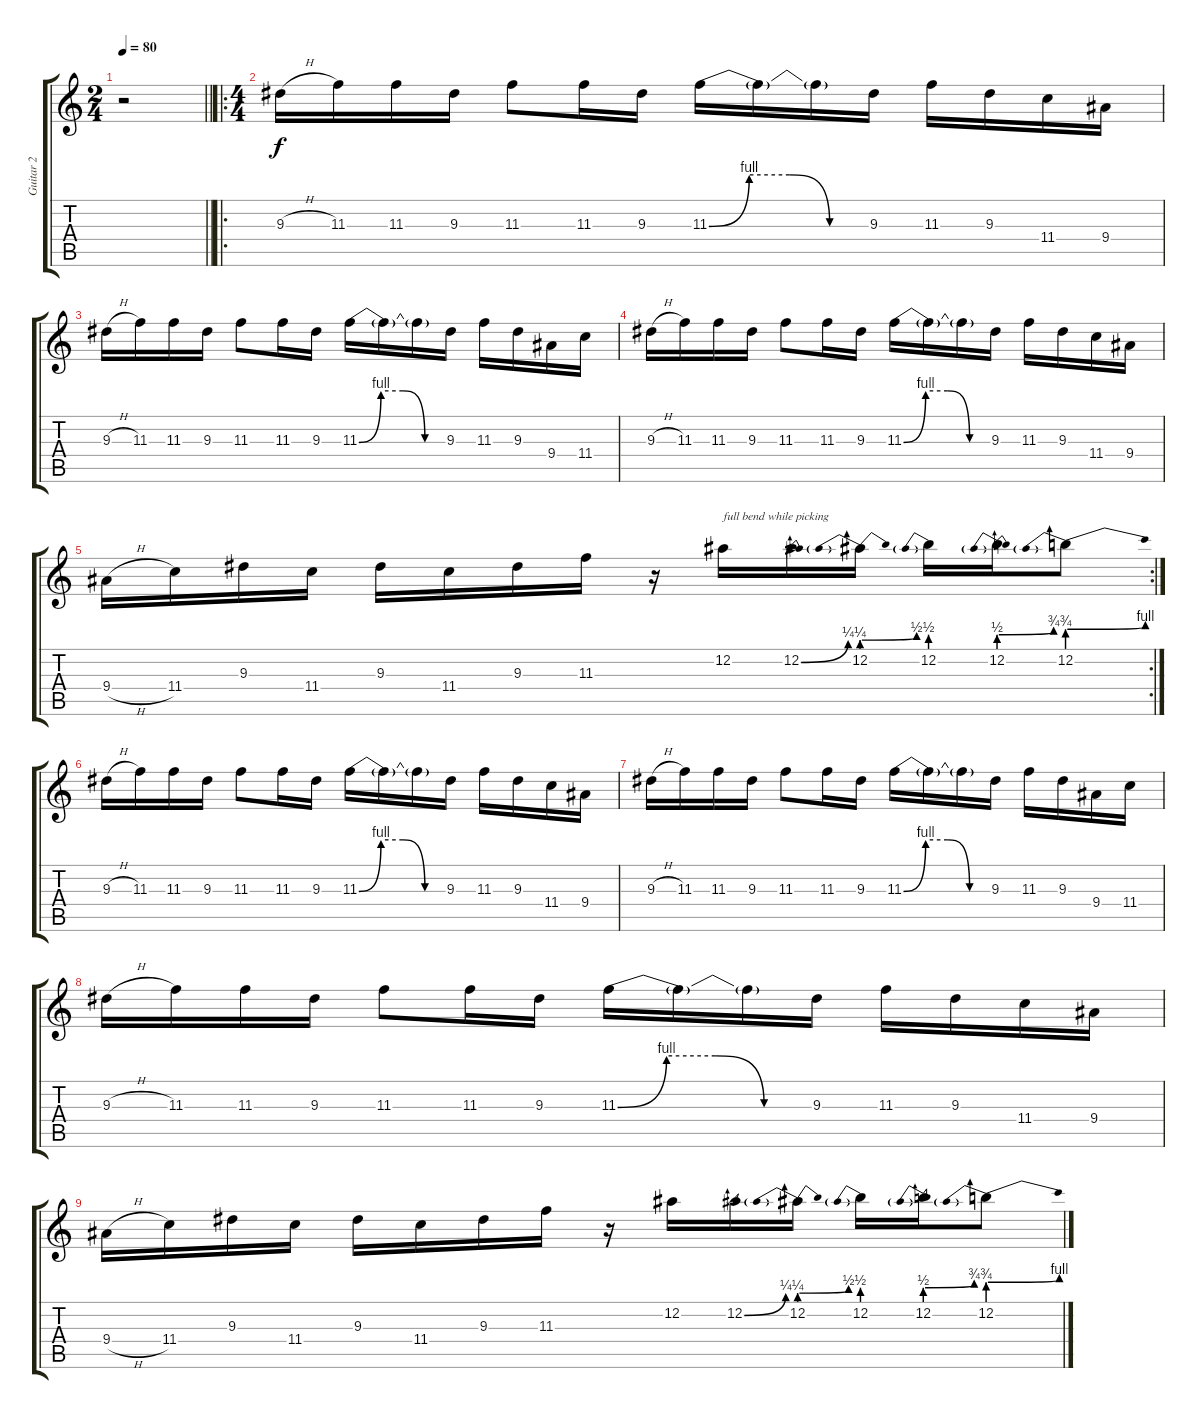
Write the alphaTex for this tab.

\track ("Guitar 2" "Guitar 2") {instrument distortionguitar}
\staff {score tabs}
\tuning (Eb4 Bb3 Gb3 Db3 Ab2 Eb2) {hide}
\ts (2 4)
\tempo 80
\clef g2
\barLineRight lightlight
\ks c
r.2{dy f} |
\ro
\ts (4 4)
9.3{h}.16 11.3.16 11.3.16 9.3.16 11.3.8 11.3.16 9.3.16 11.3{be (custom 0 0 15 4 30 4 45 0 60 0)}.16 11.3{t}.16 11.3{t}.16 9.3.16 11.3.16 9.3.16 11.4.16 9.4.16 |
9.3{h}.16 11.3.16 11.3.16 9.3.16 11.3.8 11.3.16 9.3.16 11.3{be (custom 0 0 15 4 30 4 45 0 60 0)}.16 11.3{t}.16 11.3{t}.16 9.3.16 11.3.16 9.3.16 9.4.16 11.4.16 |
9.3{h}.16 11.3.16 11.3.16 9.3.16 11.3.8 11.3.16 9.3.16 11.3{be (custom 0 0 15 4 30 4 45 0 60 0)}.16 11.3{t}.16 11.3{t}.16 9.3.16 11.3.16 9.3.16 11.4.16 9.4.16 |
\rc 2
9.4{h}.16 11.4.16 9.3.16 11.4.16 9.3.16 11.4.16 9.3.16 11.3.16 r.16 12.2.16{txt "full bend while picking"} 12.2{be (bend 0 0 60 1)}.16 12.2{be (prebendbend 0 1 60 2)}.16 12.2{be (prebend 0 2 60 2)}.16 12.2{be (prebendbend 0 2 60 3)}.16 12.2{be (prebendbend 0 3 60 4)}.8 |
9.3{h}.16 11.3.16 11.3.16 9.3.16 11.3.8 11.3.16 9.3.16 11.3{be (custom 0 0 15 4 30 4 45 0 60 0)}.16 11.3{t}.16 11.3{t}.16 9.3.16 11.3.16 9.3.16 11.4.16 9.4.16 |
9.3{h}.16 11.3.16 11.3.16 9.3.16 11.3.8 11.3.16 9.3.16 11.3{be (custom 0 0 15 4 30 4 45 0 60 0)}.16 11.3{t}.16 11.3{t}.16 9.3.16 11.3.16 9.3.16 9.4.16 11.4.16 |
9.3{h}.16{volume 0} 11.3.16 11.3.16 9.3.16 11.3.8 11.3.16 9.3.16 11.3{be (custom 0 0 15 4 30 4 45 0 60 0)}.16 11.3{t}.16 11.3{t}.16 9.3.16 11.3.16 9.3.16 11.4.16 9.4.16 |
9.4{h}.16 11.4.16 9.3.16 11.4.16 9.3.16 11.4.16 9.3.16 11.3.16 r.16 12.2.16 12.2{be (bend 0 0 60 1)}.16 12.2{be (prebendbend 0 1 60 2)}.16 12.2{be (prebend 0 2 60 2)}.16 12.2{be (prebendbend 0 2 60 3)}.16 12.2{be (prebendbend 0 3 60 4)}.8
